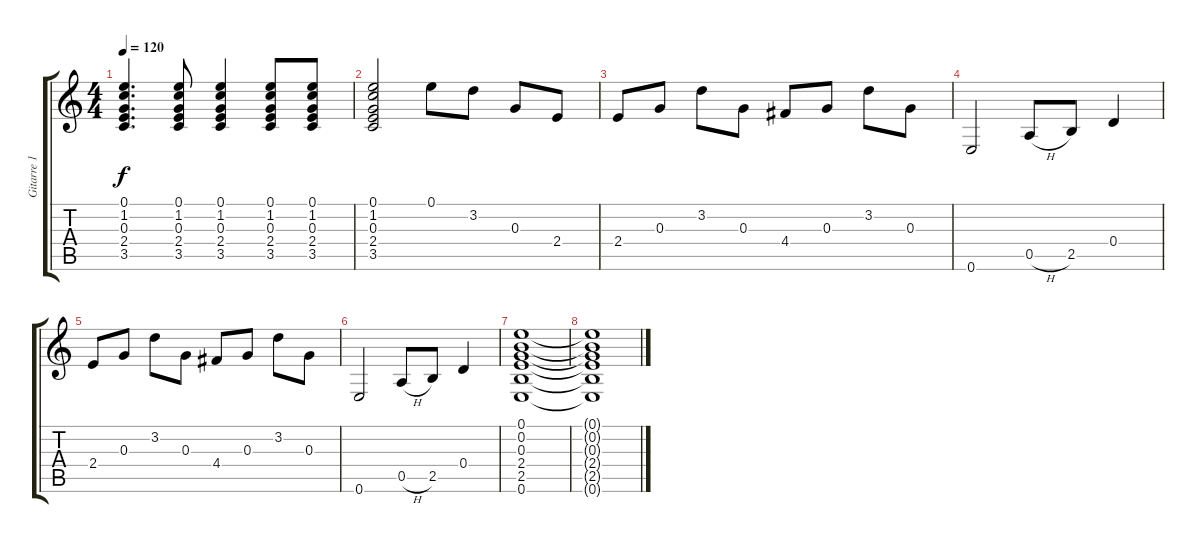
\track ("Gitarre 1" "Gitarre 1") {instrument acousticguitarsteel}
\staff {score tabs}
\tuning (E4 B3 G3 D3 A2 E2) {hide}
\ts (4 4)
\tempo 120
\clef g2
\ks c
(0.1 1.2 0.3 2.4 3.5).4{d dy f} (0.1 1.2 0.3 2.4 3.5).8 (0.1 1.2 0.3 2.4 3.5).4 (0.1 1.2 0.3 2.4 3.5).8 (0.1 1.2 0.3 2.4 3.5).8 |
(0.1 1.2 0.3 2.4 3.5).2 0.1.8 3.2.8 0.3.8 2.4.8 |
2.4.8 0.3.8 3.2.8 0.3.8 4.4.8 0.3.8 3.2.8 0.3.8 |
0.6.2 0.5{h}.8 2.5.8 0.4.4 |
2.4.8 0.3.8 3.2.8 0.3.8 4.4.8 0.3.8 3.2.8 0.3.8 |
0.6.2 0.5{h}.8 2.5.8 0.4.4 |
(0.1 0.2 0.3 2.4 2.5 0.6).1 |
(0.1{t} 0.2{t} 0.3{t} 2.4{t} 2.5{t} 0.6{t}).1
